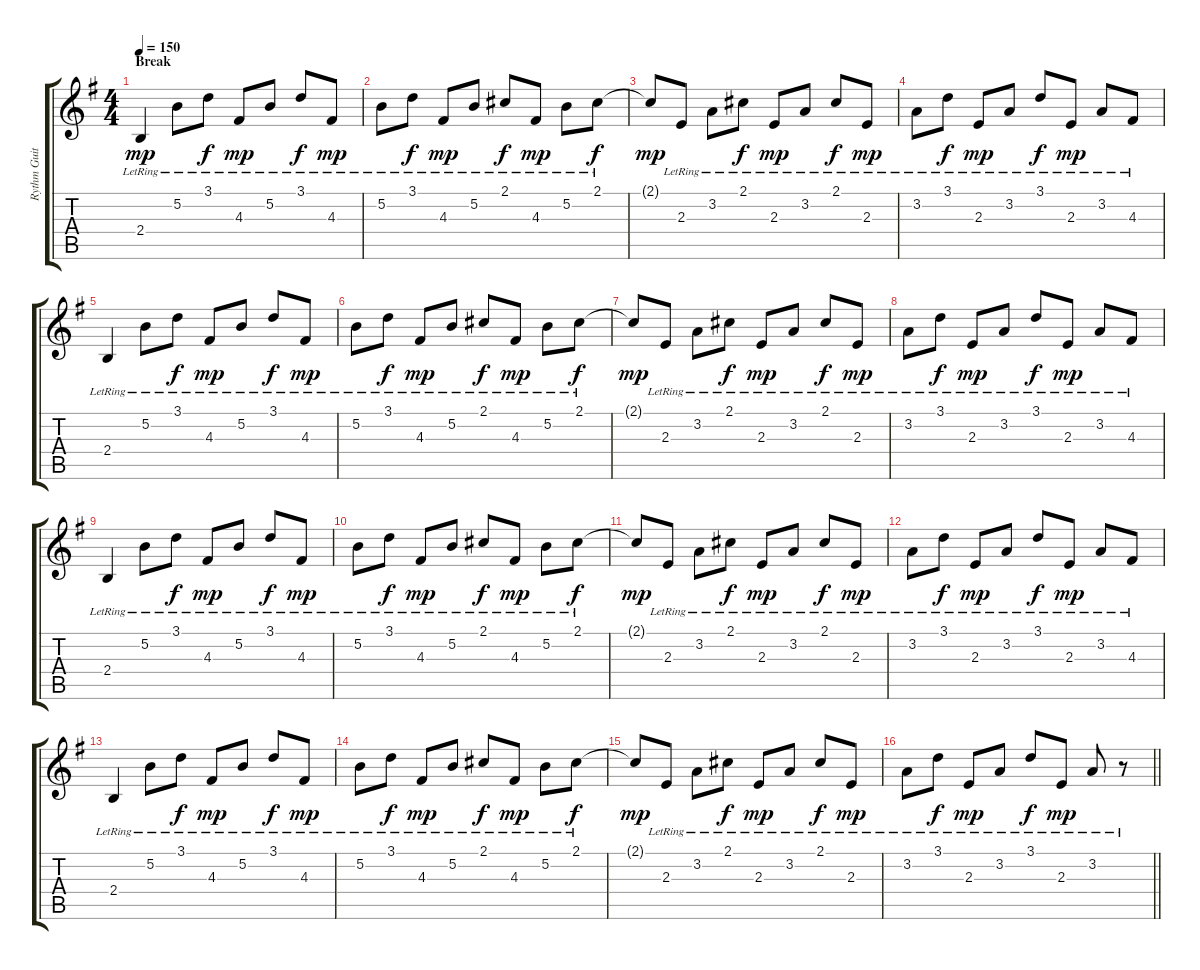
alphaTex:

\track ("Rythm Guitar 1" "Rythm Guit") {instrument distortionguitar}
\staff {score tabs}
\tuning (B3 Gb3 D3 A2 E2 B1) {hide}
\ts (4 4)
\section ("" "Break")
\tempo 150
\clef g2
\ks g
2.4{lr}.4{dy mp volume 11 balance 8 instrument electricguitarjazz} 5.2{lr}.8 3.1{lr}.8{dy f} 4.3{lr}.8{dy mp} 5.2{lr}.8 3.1{lr}.8{dy f} 4.3{lr}.8{dy mp} |
5.2{lr}.8 3.1{lr}.8{dy f} 4.3{lr}.8{dy mp} 5.2{lr}.8 2.1{lr}.8{dy f} 4.3{lr}.8{dy mp} 5.2{lr}.8 2.1{lr}.8{dy f} |
2.1{t}.8{dy mp} 2.3{lr}.8 3.2{lr}.8 2.1{lr}.8{dy f} 2.3{lr}.8{dy mp} 3.2{lr}.8 2.1{lr}.8{dy f} 2.3{lr}.8{dy mp} |
3.2{lr}.8 3.1{lr}.8{dy f} 2.3{lr}.8{dy mp} 3.2{lr}.8 3.1{lr}.8{dy f} 2.3{lr}.8{dy mp} 3.2{lr}.8 4.3{lr}.8 |
2.4{lr}.4 5.2{lr}.8 3.1{lr}.8{dy f} 4.3{lr}.8{dy mp} 5.2{lr}.8 3.1{lr}.8{dy f} 4.3{lr}.8{dy mp} |
5.2{lr}.8 3.1{lr}.8{dy f} 4.3{lr}.8{dy mp} 5.2{lr}.8 2.1{lr}.8{dy f} 4.3{lr}.8{dy mp} 5.2{lr}.8 2.1{lr}.8{dy f} |
2.1{t}.8{dy mp} 2.3{lr}.8 3.2{lr}.8 2.1{lr}.8{dy f} 2.3{lr}.8{dy mp} 3.2{lr}.8 2.1{lr}.8{dy f} 2.3{lr}.8{dy mp} |
3.2{lr}.8 3.1{lr}.8{dy f} 2.3{lr}.8{dy mp} 3.2{lr}.8 3.1{lr}.8{dy f} 2.3{lr}.8{dy mp} 3.2{lr}.8 4.3{lr}.8 |
2.4{lr}.4 5.2{lr}.8 3.1{lr}.8{dy f} 4.3{lr}.8{dy mp} 5.2{lr}.8 3.1{lr}.8{dy f} 4.3{lr}.8{dy mp} |
5.2{lr}.8 3.1{lr}.8{dy f} 4.3{lr}.8{dy mp} 5.2{lr}.8 2.1{lr}.8{dy f} 4.3{lr}.8{dy mp} 5.2{lr}.8 2.1{lr}.8{dy f} |
2.1{t}.8{dy mp} 2.3{lr}.8 3.2{lr}.8 2.1{lr}.8{dy f} 2.3{lr}.8{dy mp} 3.2{lr}.8 2.1{lr}.8{dy f} 2.3{lr}.8{dy mp} |
3.2{lr}.8 3.1{lr}.8{dy f} 2.3{lr}.8{dy mp} 3.2{lr}.8 3.1{lr}.8{dy f} 2.3{lr}.8{dy mp} 3.2{lr}.8 4.3{lr}.8 |
2.4{lr}.4 5.2{lr}.8 3.1{lr}.8{dy f} 4.3{lr}.8{dy mp} 5.2{lr}.8 3.1{lr}.8{dy f} 4.3{lr}.8{dy mp} |
5.2{lr}.8 3.1{lr}.8{dy f} 4.3{lr}.8{dy mp} 5.2{lr}.8 2.1{lr}.8{dy f} 4.3{lr}.8{dy mp} 5.2{lr}.8 2.1{lr}.8{dy f} |
2.1{t}.8{dy mp} 2.3{lr}.8 3.2{lr}.8 2.1{lr}.8{dy f} 2.3{lr}.8{dy mp} 3.2{lr}.8 2.1{lr}.8{dy f} 2.3{lr}.8{dy mp} |
\barLineRight lightlight
3.2{lr}.8 3.1{lr}.8{dy f} 2.3{lr}.8{dy mp} 3.2{lr}.8 3.1{lr}.8{dy f} 2.3{lr}.8{dy mp} 3.2{lr}.8 r.8
